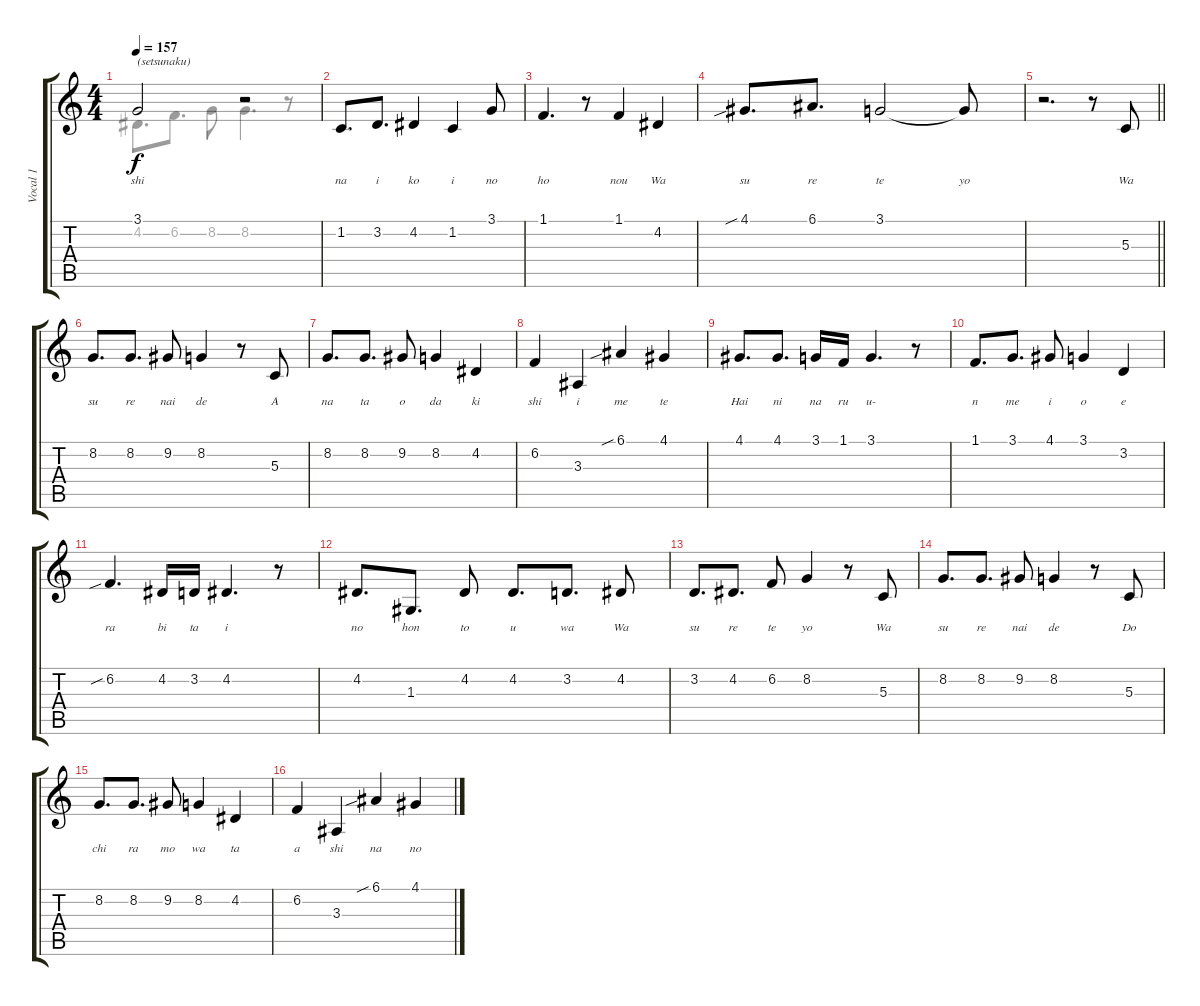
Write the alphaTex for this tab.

\track ("Vocal 1" "Vocal 1") {instrument clarinet}
\staff {score tabs}
\tuning (E4 B3 G3 D3 A2 E2) {hide}
\voice
\ts (4 4)
\tempo 157
\clef g2
\ks c
3.1{t}.2{txt "(setsunaku)" lyrics (0 "shi") lyrics (1 "") lyrics (2 "") lyrics (3 "") lyrics (4 "") dy f} r.2 |
1.2.8{d lyrics (0 "na") lyrics (1 "") lyrics (2 "") lyrics (3 "") lyrics (4 "")} 3.2.8{d lyrics (0 "i") lyrics (1 "") lyrics (2 "") lyrics (3 "") lyrics (4 "")} 4.2.4{lyrics (0 "ko") lyrics (1 "") lyrics (2 "") lyrics (3 "") lyrics (4 "")} 1.2.4{lyrics (0 "i") lyrics (1 "") lyrics (2 "") lyrics (3 "") lyrics (4 "")} 3.1.8{lyrics (0 "no") lyrics (1 "") lyrics (2 "") lyrics (3 "") lyrics (4 "")} |
1.1.4{d lyrics (0 "ho") lyrics (1 "") lyrics (2 "") lyrics (3 "") lyrics (4 "")} r.8 1.1.4{lyrics (0 "nou") lyrics (1 "") lyrics (2 "") lyrics (3 "") lyrics (4 "")} 4.2.4{lyrics (0 "Wa") lyrics (1 "") lyrics (2 "") lyrics (3 "") lyrics (4 "")} |
4.1{sib}.8{d lyrics (0 "su") lyrics (1 "") lyrics (2 "") lyrics (3 "") lyrics (4 "")} 6.1.8{d lyrics (0 "re") lyrics (1 "") lyrics (2 "") lyrics (3 "") lyrics (4 "")} 3.1.2{lyrics (0 "te") lyrics (1 "") lyrics (2 "") lyrics (3 "") lyrics (4 "")} 3.1{t}.8{lyrics (0 "yo") lyrics (1 "") lyrics (2 "") lyrics (3 "") lyrics (4 "")} |
\barLineRight lightlight
r.2{d} r.8 5.3.8{lyrics (0 "Wa") lyrics (1 "") lyrics (2 "") lyrics (3 "") lyrics (4 "")} |
8.2.8{d lyrics (0 "su") lyrics (1 "") lyrics (2 "") lyrics (3 "") lyrics (4 "")} 8.2.8{d lyrics (0 "re") lyrics (1 "") lyrics (2 "") lyrics (3 "") lyrics (4 "")} 9.2.8{lyrics (0 "nai") lyrics (1 "") lyrics (2 "") lyrics (3 "") lyrics (4 "")} 8.2.4{lyrics (0 "de") lyrics (1 "") lyrics (2 "") lyrics (3 "") lyrics (4 "")} r.8 5.3.8{lyrics (0 "A") lyrics (1 "") lyrics (2 "") lyrics (3 "") lyrics (4 "")} |
8.2.8{d lyrics (0 "na") lyrics (1 "") lyrics (2 "") lyrics (3 "") lyrics (4 "")} 8.2.8{d lyrics (0 "ta") lyrics (1 "") lyrics (2 "") lyrics (3 "") lyrics (4 "")} 9.2.8{lyrics (0 "o") lyrics (1 "") lyrics (2 "") lyrics (3 "") lyrics (4 "")} 8.2.4{lyrics (0 "da") lyrics (1 "") lyrics (2 "") lyrics (3 "") lyrics (4 "")} 4.2.4{lyrics (0 "ki") lyrics (1 "") lyrics (2 "") lyrics (3 "") lyrics (4 "")} |
6.2.4{lyrics (0 "shi") lyrics (1 "") lyrics (2 "") lyrics (3 "") lyrics (4 "")} 3.3.4{lyrics (0 "i") lyrics (1 "") lyrics (2 "") lyrics (3 "") lyrics (4 "")} 6.1{sib}.4{lyrics (0 "me") lyrics (1 "") lyrics (2 "") lyrics (3 "") lyrics (4 "")} 4.1.4{lyrics (0 "te") lyrics (1 "") lyrics (2 "") lyrics (3 "") lyrics (4 "")} |
4.1.8{d lyrics (0 "Hai") lyrics (1 "") lyrics (2 "") lyrics (3 "") lyrics (4 "")} 4.1.8{d lyrics (0 "ni") lyrics (1 "") lyrics (2 "") lyrics (3 "") lyrics (4 "")} 3.1.16{lyrics (0 "na") lyrics (1 "") lyrics (2 "") lyrics (3 "") lyrics (4 "")} 1.1.16{lyrics (0 "ru") lyrics (1 "") lyrics (2 "") lyrics (3 "") lyrics (4 "")} 3.1.4{d lyrics (0 "u-") lyrics (1 "") lyrics (2 "") lyrics (3 "") lyrics (4 "")} r.8 |
1.1.8{d lyrics (0 "n") lyrics (1 "") lyrics (2 "") lyrics (3 "") lyrics (4 "")} 3.1.8{d lyrics (0 "me") lyrics (1 "") lyrics (2 "") lyrics (3 "") lyrics (4 "")} 4.1.8{lyrics (0 "i") lyrics (1 "") lyrics (2 "") lyrics (3 "") lyrics (4 "")} 3.1.4{lyrics (0 "o") lyrics (1 "") lyrics (2 "") lyrics (3 "") lyrics (4 "")} 3.2.4{lyrics (0 "e") lyrics (1 "") lyrics (2 "") lyrics (3 "") lyrics (4 "")} |
6.2{sib}.4{d lyrics (0 "ra") lyrics (1 "") lyrics (2 "") lyrics (3 "") lyrics (4 "")} 4.2.16{lyrics (0 "bi") lyrics (1 "") lyrics (2 "") lyrics (3 "") lyrics (4 "")} 3.2.16{lyrics (0 "ta") lyrics (1 "") lyrics (2 "") lyrics (3 "") lyrics (4 "")} 4.2.4{d lyrics (0 "i") lyrics (1 "") lyrics (2 "") lyrics (3 "") lyrics (4 "")} r.8 |
4.2.8{d lyrics (0 "no") lyrics (1 "") lyrics (2 "") lyrics (3 "") lyrics (4 "")} 1.3.8{d lyrics (0 "hon") lyrics (1 "") lyrics (2 "") lyrics (3 "") lyrics (4 "")} 4.2.8{lyrics (0 "to") lyrics (1 "") lyrics (2 "") lyrics (3 "") lyrics (4 "")} 4.2.8{d lyrics (0 "u") lyrics (1 "") lyrics (2 "") lyrics (3 "") lyrics (4 "")} 3.2.8{d lyrics (0 "wa") lyrics (1 "") lyrics (2 "") lyrics (3 "") lyrics (4 "")} 4.2.8{lyrics (0 "Wa") lyrics (1 "") lyrics (2 "") lyrics (3 "") lyrics (4 "")} |
3.2.8{d lyrics (0 "su") lyrics (1 "") lyrics (2 "") lyrics (3 "") lyrics (4 "")} 4.2.8{d lyrics (0 "re") lyrics (1 "") lyrics (2 "") lyrics (3 "") lyrics (4 "")} 6.2.8{lyrics (0 "te") lyrics (1 "") lyrics (2 "") lyrics (3 "") lyrics (4 "")} 8.2.4{lyrics (0 "yo") lyrics (1 "") lyrics (2 "") lyrics (3 "") lyrics (4 "")} r.8 5.3.8{lyrics (0 "Wa") lyrics (1 "") lyrics (2 "") lyrics (3 "") lyrics (4 "")} |
8.2.8{d lyrics (0 "su") lyrics (1 "") lyrics (2 "") lyrics (3 "") lyrics (4 "")} 8.2.8{d lyrics (0 "re") lyrics (1 "") lyrics (2 "") lyrics (3 "") lyrics (4 "")} 9.2.8{lyrics (0 "nai") lyrics (1 "") lyrics (2 "") lyrics (3 "") lyrics (4 "")} 8.2.4{lyrics (0 "de") lyrics (1 "") lyrics (2 "") lyrics (3 "") lyrics (4 "")} r.8 5.3.8{lyrics (0 "Do") lyrics (1 "") lyrics (2 "") lyrics (3 "") lyrics (4 "")} |
8.2.8{d lyrics (0 "chi") lyrics (1 "") lyrics (2 "") lyrics (3 "") lyrics (4 "")} 8.2.8{d lyrics (0 "ra") lyrics (1 "") lyrics (2 "") lyrics (3 "") lyrics (4 "")} 9.2.8{lyrics (0 "mo") lyrics (1 "") lyrics (2 "") lyrics (3 "") lyrics (4 "")} 8.2.4{lyrics (0 "wa") lyrics (1 "") lyrics (2 "") lyrics (3 "") lyrics (4 "")} 4.2.4{lyrics (0 "ta") lyrics (1 "") lyrics (2 "") lyrics (3 "") lyrics (4 "")} |
6.2.4{lyrics (0 "a") lyrics (1 "") lyrics (2 "") lyrics (3 "") lyrics (4 "")} 3.3.4{lyrics (0 "shi") lyrics (1 "") lyrics (2 "") lyrics (3 "") lyrics (4 "")} 6.1{sib}.4{lyrics (0 "na") lyrics (1 "") lyrics (2 "") lyrics (3 "") lyrics (4 "")} 4.1.4{lyrics (0 "no") lyrics (1 "") lyrics (2 "") lyrics (3 "") lyrics (4 "")}
\voice
\clef g2
\ottava regular
\simile none
\ks c
4.2.8{d dy f} 6.2.8{d} 8.2.8 8.2.4{d} r.8 |
|
|
|
\barLineRight lightlight
|
|
|
|
|
|
|
|
|
|
|
